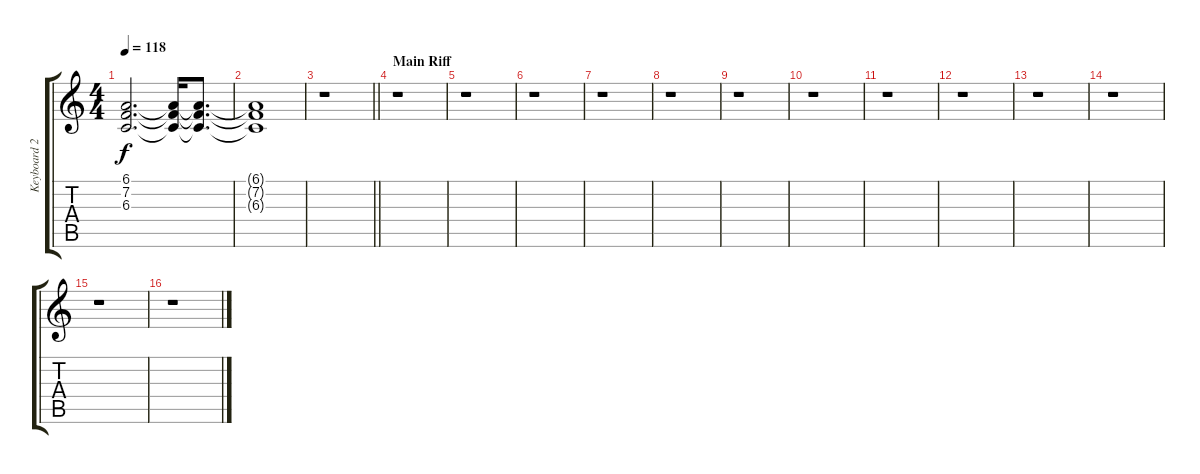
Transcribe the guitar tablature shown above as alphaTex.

\track ("Keyboard 2" "Keyboard 2") {instrument lead6voice}
\staff {score tabs}
\tuning (Eb4 Bb3 Gb3 Db3 Ab2 Eb2) {hide}
\ts (4 4)
\tempo 118
\clef g2
\ks c
(6.1{t} 7.2{t} 6.3{t}).2{d dy f volume 0} (6.1{t} 7.2{t} 6.3{t}).16 (6.1{t} 7.2{t} 6.3{t}).8{d volume 9} |
(6.1{t} 7.2{t} 6.3{t}).1 |
\barLineRight lightlight
r.1 |
\section ("" "Main Riff")
r.1 |
r.1 |
r.1 |
r.1 |
r.1 |
r.1 |
r.1 |
r.1 |
r.1 |
r.1 |
r.1 |
r.1 |
r.1
